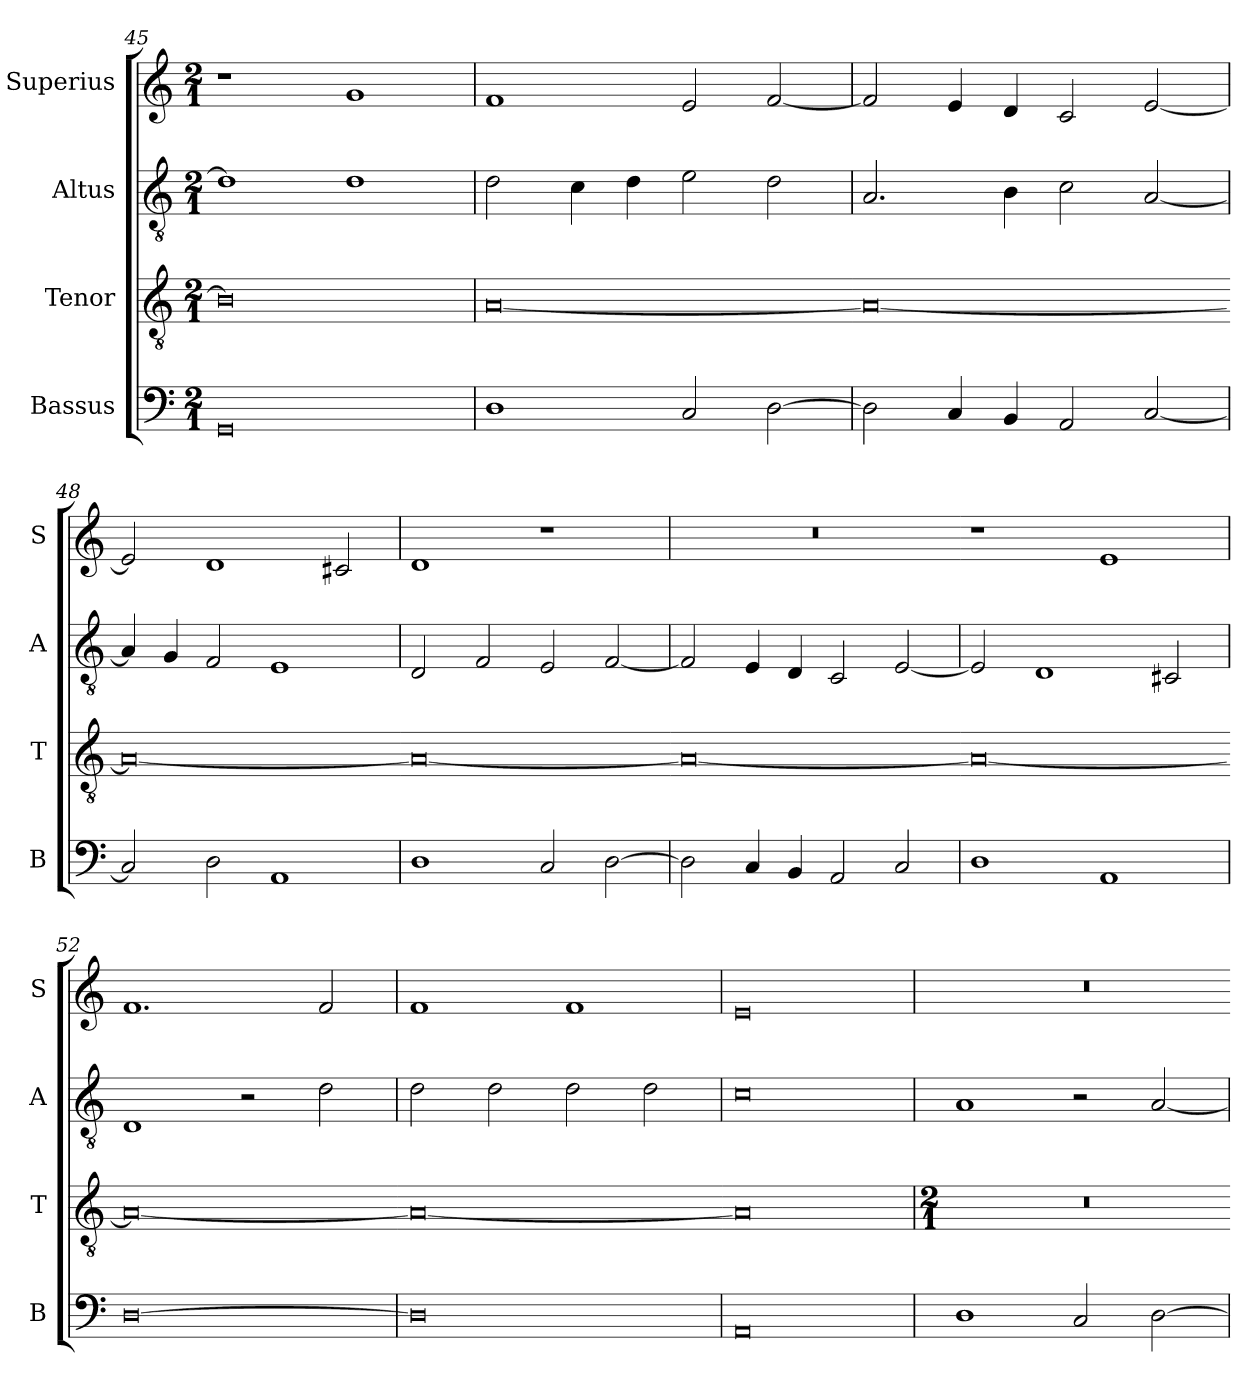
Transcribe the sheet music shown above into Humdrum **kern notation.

**kern	**kern	**kern	**kern
*part4	*part3	*part2	*part1
*staff4	*staff3	*staff2	*staff1
*I"Bassus	*I"Tenor	*I"Altus	*I"Superius
*I'B	*I'T	*I'A	*I'S
*clefF4	*clefGv2	*clefGv2	*clefG2
*k[]	*k[]	*k[]	*k[]
*M2/1	*M2/1	*M2/1	*M2/1
=45	=45	=45	=45
0GG	0B\]	1d]	1r
.	.	1d	1g
=46	=46	=46	=46
1D	[0A/	2d\	1f
.	.	4c\	.
.	.	4d\	.
2C/	.	2e\	2e/
[2D\	.	2d\	[2f/
=47	=47-	=47	=47
2D\]	0A/_	2.A/	2f/]
4C/	.	.	4e/
4BB/	.	4B\	4d/
2AA/	.	2c\	2c/
[2C/	.	[2A/	[2e/
=48	=48-	=48	=48
2C/]	0A/_	4A/]	2e/]
.	.	4G/	.
2D\	.	2F/	1d
1AA	.	1E	.
.	.	.	2c#X/
=49	=49-	=49	=49
1D	0A/_	2D/	1d
.	.	2F/	.
2C/	.	2E/	1r
[2D\	.	[2F/	.
=50	=50-	=50	=50
2D\]	0A/_	2F/]	0r
4C/	.	4E/	.
4BB/	.	4D/	.
2AA/	.	2C/	.
2C/	.	[2E/	.
=51	=51-	=51	=51
1D	0A/_	2E/]	1r
.	.	1D	.
1AA	.	.	1e
.	.	2C#X/	.
=52	=52-	=52	=52
[0D	0A/_	1D	1.f
.	.	2r	.
.	.	2d\	2f/
=53	=53-	=53	=53
0D]	0A/_	2d\	1f
.	.	2d\	.
.	.	2d\	1f
.	.	2d\	.
=54	=54-	=54	=54
0AA	0A/]	0c	0e
=55	=55	=55	=55
*	*M2/1	*	*
1D	0r	1A	0r
2C/	.	2r	.
[2D\	.	[2A/	.
=	=-	=	=
*-	*-	*-	*-
